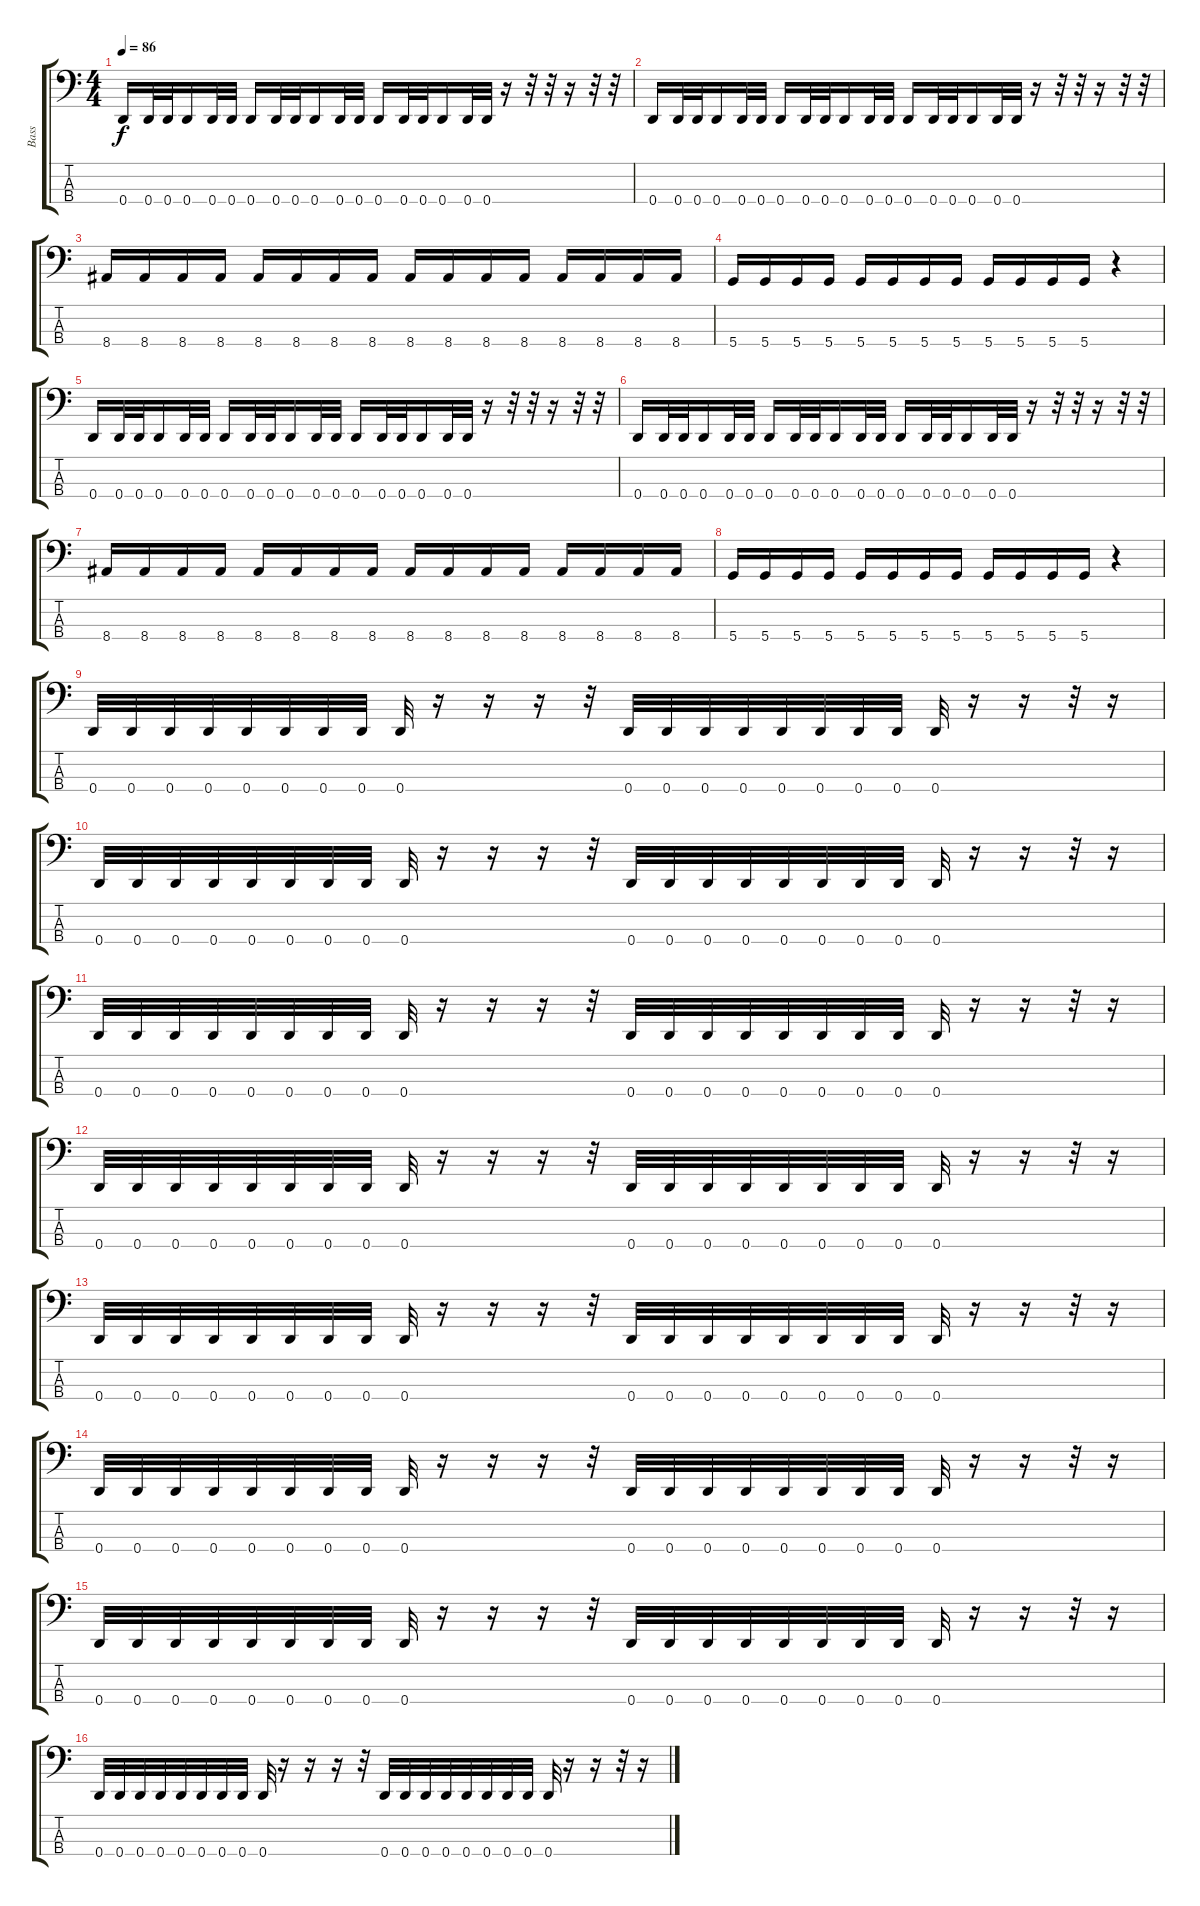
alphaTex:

\track ("Bass" "Bass") {instrument electricbassfinger}
\staff {score tabs}
\tuning (G2 D2 A1 D1) {hide}
\ts (4 4)
\tempo 86
\clef f4
\ks c
0.4.16{dy f} 0.4.32 0.4.32 0.4.16 0.4.32 0.4.32 0.4.16 0.4.32 0.4.32 0.4.16 0.4.32 0.4.32 0.4.16 0.4.32 0.4.32 0.4.16 0.4.32 0.4.32 r.16 r.32 r.32 r.16 r.32 r.32 |
0.4.16 0.4.32 0.4.32 0.4.16 0.4.32 0.4.32 0.4.16 0.4.32 0.4.32 0.4.16 0.4.32 0.4.32 0.4.16 0.4.32 0.4.32 0.4.16 0.4.32 0.4.32 r.16 r.32 r.32 r.16 r.32 r.32 |
8.4.16 8.4.16 8.4.16 8.4.16 8.4.16 8.4.16 8.4.16 8.4.16 8.4.16 8.4.16 8.4.16 8.4.16 8.4.16 8.4.16 8.4.16 8.4.16 |
5.4.16 5.4.16 5.4.16 5.4.16 5.4.16 5.4.16 5.4.16 5.4.16 5.4.16 5.4.16 5.4.16 5.4.16 r.4 |
0.4.16 0.4.32 0.4.32 0.4.16 0.4.32 0.4.32 0.4.16 0.4.32 0.4.32 0.4.16 0.4.32 0.4.32 0.4.16 0.4.32 0.4.32 0.4.16 0.4.32 0.4.32 r.16 r.32 r.32 r.16 r.32 r.32 |
0.4.16 0.4.32 0.4.32 0.4.16 0.4.32 0.4.32 0.4.16 0.4.32 0.4.32 0.4.16 0.4.32 0.4.32 0.4.16 0.4.32 0.4.32 0.4.16 0.4.32 0.4.32 r.16 r.32 r.32 r.16 r.32 r.32 |
8.4.16 8.4.16 8.4.16 8.4.16 8.4.16 8.4.16 8.4.16 8.4.16 8.4.16 8.4.16 8.4.16 8.4.16 8.4.16 8.4.16 8.4.16 8.4.16 |
5.4.16 5.4.16 5.4.16 5.4.16 5.4.16 5.4.16 5.4.16 5.4.16 5.4.16 5.4.16 5.4.16 5.4.16 r.4 |
0.4.32 0.4.32 0.4.32 0.4.32 0.4.32 0.4.32 0.4.32 0.4.32 0.4.32 r.16 r.16 r.16 r.32 0.4.32 0.4.32 0.4.32 0.4.32 0.4.32 0.4.32 0.4.32 0.4.32 0.4.32 r.16 r.16 r.32 r.16 |
0.4.32 0.4.32 0.4.32 0.4.32 0.4.32 0.4.32 0.4.32 0.4.32 0.4.32 r.16 r.16 r.16 r.32 0.4.32 0.4.32 0.4.32 0.4.32 0.4.32 0.4.32 0.4.32 0.4.32 0.4.32 r.16 r.16 r.32 r.16 |
0.4.32 0.4.32 0.4.32 0.4.32 0.4.32 0.4.32 0.4.32 0.4.32 0.4.32 r.16 r.16 r.16 r.32 0.4.32 0.4.32 0.4.32 0.4.32 0.4.32 0.4.32 0.4.32 0.4.32 0.4.32 r.16 r.16 r.32 r.16 |
0.4.32 0.4.32 0.4.32 0.4.32 0.4.32 0.4.32 0.4.32 0.4.32 0.4.32 r.16 r.16 r.16 r.32 0.4.32 0.4.32 0.4.32 0.4.32 0.4.32 0.4.32 0.4.32 0.4.32 0.4.32 r.16 r.16 r.32 r.16 |
0.4.32 0.4.32 0.4.32 0.4.32 0.4.32 0.4.32 0.4.32 0.4.32 0.4.32 r.16 r.16 r.16 r.32 0.4.32 0.4.32 0.4.32 0.4.32 0.4.32 0.4.32 0.4.32 0.4.32 0.4.32 r.16 r.16 r.32 r.16 |
0.4.32 0.4.32 0.4.32 0.4.32 0.4.32 0.4.32 0.4.32 0.4.32 0.4.32 r.16 r.16 r.16 r.32 0.4.32 0.4.32 0.4.32 0.4.32 0.4.32 0.4.32 0.4.32 0.4.32 0.4.32 r.16 r.16 r.32 r.16 |
0.4.32 0.4.32 0.4.32 0.4.32 0.4.32 0.4.32 0.4.32 0.4.32 0.4.32 r.16 r.16 r.16 r.32 0.4.32 0.4.32 0.4.32 0.4.32 0.4.32 0.4.32 0.4.32 0.4.32 0.4.32 r.16 r.16 r.32 r.16 |
0.4.32 0.4.32 0.4.32 0.4.32 0.4.32 0.4.32 0.4.32 0.4.32 0.4.32 r.16 r.16 r.16 r.32 0.4.32 0.4.32 0.4.32 0.4.32 0.4.32 0.4.32 0.4.32 0.4.32 0.4.32 r.16 r.16 r.32 r.16
